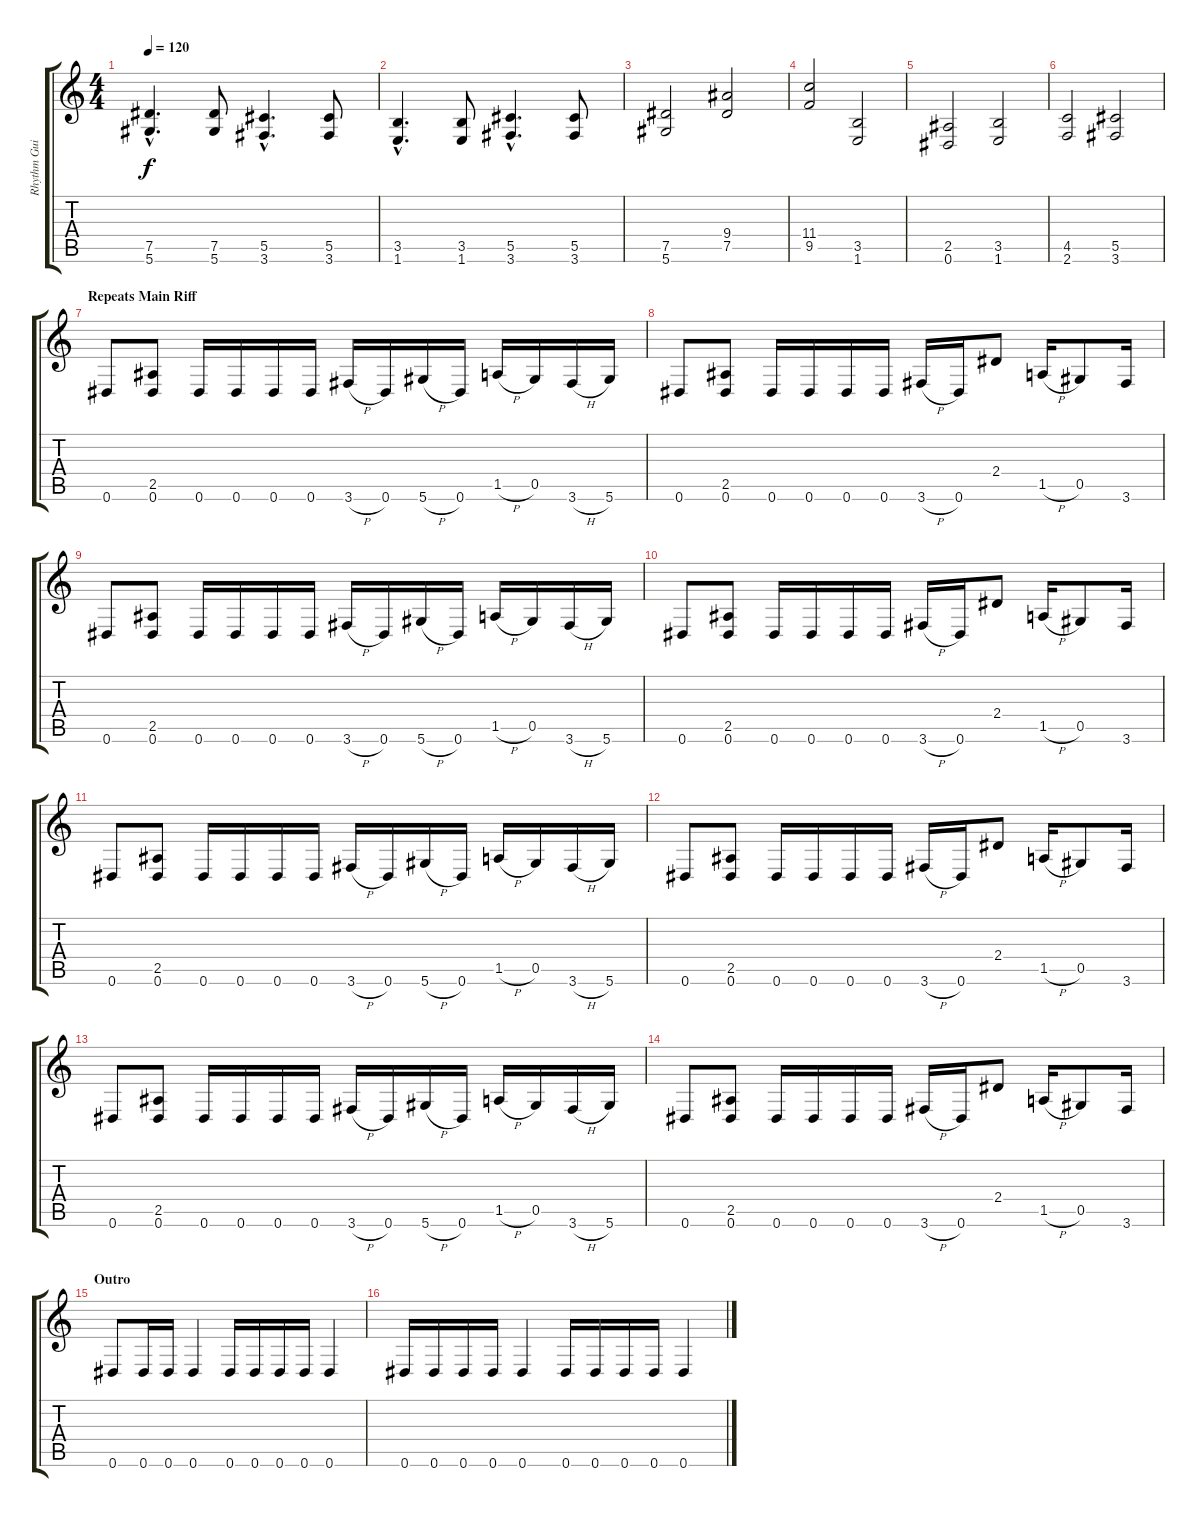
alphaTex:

\track ("Rhythm Guitar 1" "Rhythm Gui") {instrument distortionguitar}
\staff {score tabs}
\tuning (Eb4 Bb3 Gb3 Db3 Ab2 Eb2) {hide}
\ts (4 4)
\tempo 120
\clef g2
\ks c
(7.5{hac} 5.6{hac}).4{d dy f} (7.5 5.6).8 (5.5{hac} 3.6{hac}).4{d} (5.5 3.6).8 |
(3.5{hac} 1.6{hac}).4{d} (3.5 1.6).8 (5.5{hac} 3.6{hac}).4{d} (5.5 3.6).8 |
(7.5 5.6).2 (9.4 7.5).2 |
(11.4 9.5).2 (3.5 1.6).2 |
(2.5 0.6).2 (3.5 1.6).2 |
(4.5 2.6).2 (5.5 3.6).2 |
\section ("" "Repeats Main Riff")
0.6.8 (2.5 0.6).8 0.6.16 0.6.16 0.6.16 0.6.16 3.6{h}.16 0.6.16 5.6{h}.16 0.6.16 1.5{h}.16 0.5.16 3.6{h}.16 5.6.16 |
0.6.8 (2.5 0.6).8 0.6.16 0.6.16 0.6.16 0.6.16 3.6{h}.16 0.6.16 2.4.8 1.5{h}.16 0.5.8 3.6.16 |
0.6.8 (2.5 0.6).8 0.6.16 0.6.16 0.6.16 0.6.16 3.6{h}.16 0.6.16 5.6{h}.16 0.6.16 1.5{h}.16 0.5.16 3.6{h}.16 5.6.16 |
0.6.8 (2.5 0.6).8 0.6.16 0.6.16 0.6.16 0.6.16 3.6{h}.16 0.6.16 2.4.8 1.5{h}.16 0.5.8 3.6.16 |
0.6.8 (2.5 0.6).8 0.6.16 0.6.16 0.6.16 0.6.16 3.6{h}.16 0.6.16 5.6{h}.16 0.6.16 1.5{h}.16 0.5.16 3.6{h}.16 5.6.16 |
0.6.8 (2.5 0.6).8 0.6.16 0.6.16 0.6.16 0.6.16 3.6{h}.16 0.6.16 2.4.8 1.5{h}.16 0.5.8 3.6.16 |
0.6.8 (2.5 0.6).8 0.6.16 0.6.16 0.6.16 0.6.16 3.6{h}.16 0.6.16 5.6{h}.16 0.6.16 1.5{h}.16 0.5.16 3.6{h}.16 5.6.16 |
0.6.8 (2.5 0.6).8 0.6.16 0.6.16 0.6.16 0.6.16 3.6{h}.16 0.6.16 2.4.8 1.5{h}.16 0.5.8 3.6.16 |
\section ("" "Outro")
0.6.8 0.6.16 0.6.16 0.6.4 0.6.16 0.6.16 0.6.16 0.6.16 0.6.4 |
0.6.16 0.6.16 0.6.16 0.6.16 0.6.4 0.6.16 0.6.16 0.6.16 0.6.16 0.6.4
